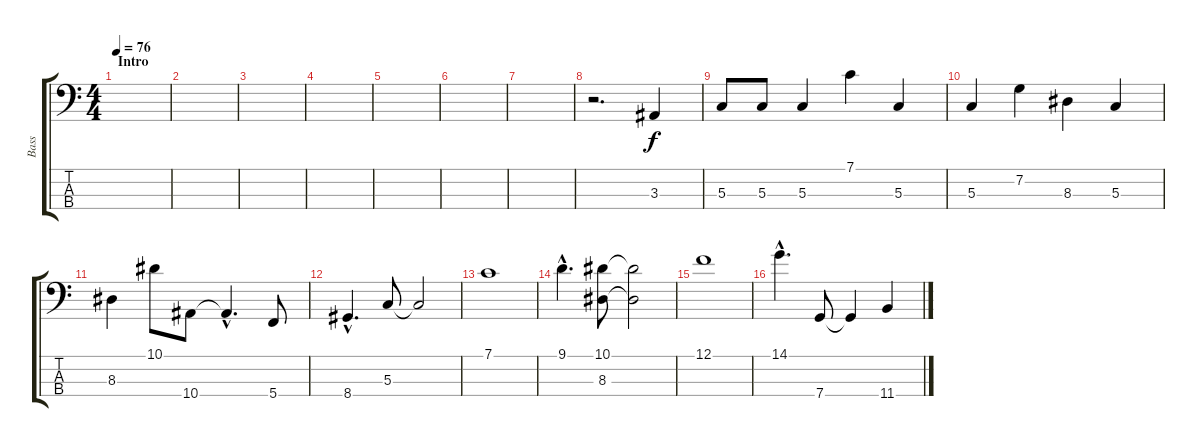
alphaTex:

\track ("Bass" "Bass") {instrument electricbasspick}
\staff {score tabs}
\tuning (F2 C2 G1 C1) {hide}
\ts (4 4)
\section ("" "Intro")
\tempo 76
\clef f4
\ks c
|
|
|
|
|
|
|
r.2{d} 3.3.4{volume 15} |
5.3.8 5.3.8 5.3.4 7.1.4 5.3.4 |
5.3.4 7.2.4 8.3.4 5.3.4 |
8.3.4 10.1.8 10.4.8 10.4{hac t}.4{d} 5.4.8 |
8.4{hac}.4{d} 5.3.8 5.3{t}.2 |
7.1.1 |
9.1{hac}.4{d} (10.1 8.3).8 (10.1{t} 8.3{t}).2 |
12.1.1 |
14.1{hac}.4{d} 7.4.8 7.4{t}.4 11.4.4
